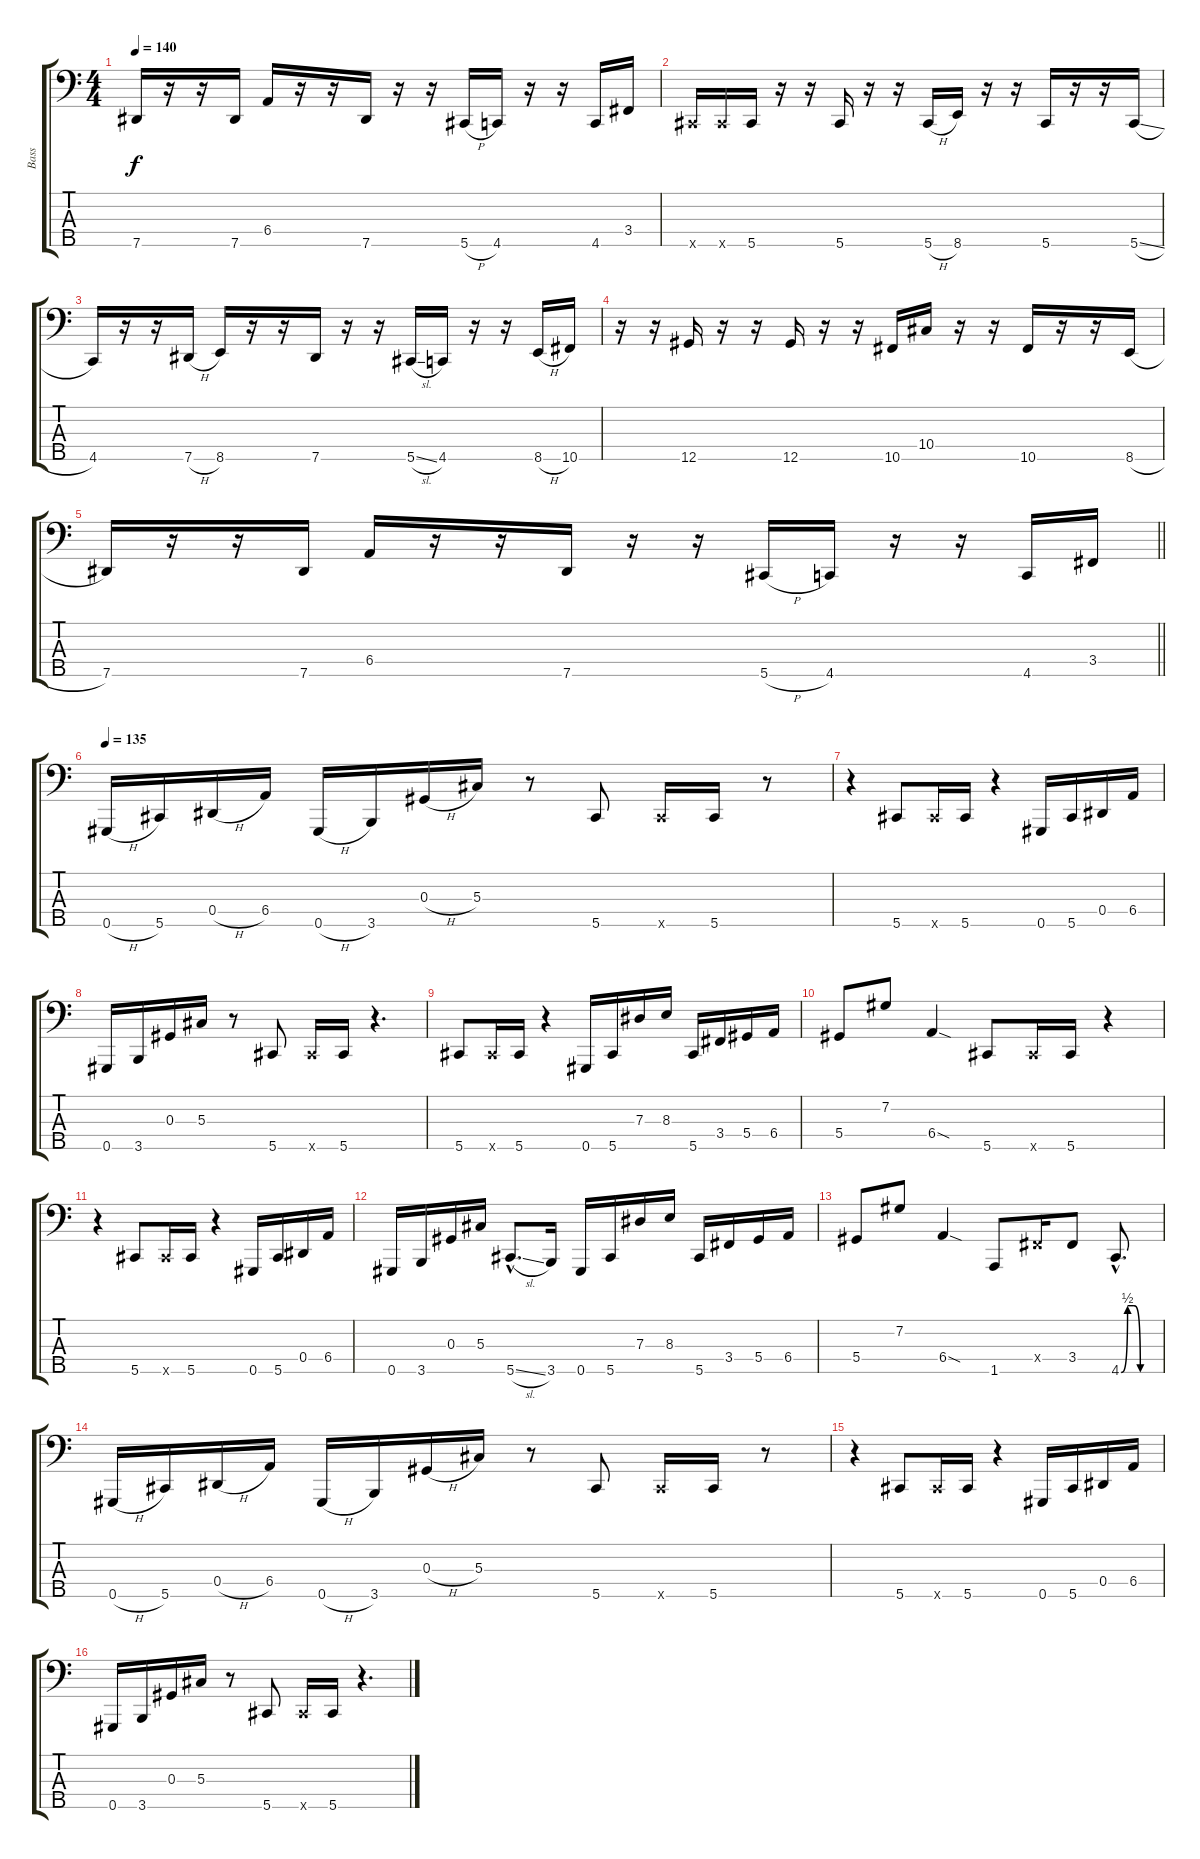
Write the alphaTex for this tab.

\track ("Bass" "Bass") {instrument electricbasspick}
\staff {score tabs}
\tuning (Eb2 Db2 Ab1 Eb1 Ab0) {hide}
\ts (4 4)
\tempo 140
\clef f4
\ks c
7.5.16{dy f} r.16 r.16 7.5.16 6.4.16 r.16 r.16 7.5.16 r.16 r.16 5.5{h}.16 4.5.16 r.16 r.16 4.5.16 3.4.16 |
5.5{x}.16 5.5{x}.16 5.5.16 r.16 r.16 5.5.16 r.16 r.16 5.5{h}.16 8.5.16 r.16 r.16 5.5.16 r.16 r.16 5.5{sl}.16 |
4.5.16 r.16 r.16 7.5{h}.16 8.5.16 r.16 r.16 7.5.16 r.16 r.16 5.5{sl}.16 4.5.16 r.16 r.16 8.5{h}.16 10.5.16 |
r.16 r.16 12.5.16 r.16 r.16 12.5.16 r.16 r.16 10.5.16 10.4.16 r.16 r.16 10.5.16 r.16 r.16 8.5{h}.16 |
\barLineRight lightlight
7.5.16 r.16 r.16 7.5.16 6.4.16 r.16 r.16 7.5.16 r.16 r.16 5.5{h}.16 4.5.16 r.16 r.16 4.5.16 3.4.16 |
\section ("" "")
\tempo 135
0.5{h}.16 5.5.16 0.4{h}.16 6.4.16 0.5{h}.16 3.5.16 0.3{h}.16 5.3.16 r.8 5.5.8 5.5{x}.16 5.5.16 r.8 |
r.4 5.5.8 5.5{x}.16 5.5.16 r.4 0.5.16 5.5.16 0.4.16 6.4.16 |
0.5.16 3.5.16 0.3.16 5.3.16 r.8 5.5.8 5.5{x}.16 5.5.16 r.4{d} |
5.5.8 5.5{x}.16 5.5.16 r.4 0.5.16 5.5.16 7.3.16 8.3.16 5.5.16 3.4.16 5.4.16 6.4.16 |
5.4.8 7.2.8 6.4{sod}.4 5.5.8 5.5{x}.16 5.5.16 r.4 |
r.4 5.5.8 5.5{x}.16 5.5.16 r.4 0.5.16 5.5.16 0.4.16 6.4.16 |
0.5.16 3.5.16 0.3.16 5.3.16 5.5{sl hac}.8{d} 3.5.16 0.5.16 5.5.16 7.3.16 8.3.16 5.5.16 3.4.16 5.4.16 6.4.16 |
5.4.8 7.2.8 6.4{sod}.4 1.5.8 3.4{x}.16 3.4.8 4.5{be (custom 0 0 10 2 20 2 30 0 60 0) hac}.8{d} |
0.5{h}.16 5.5.16 0.4{h}.16 6.4.16 0.5{h}.16 3.5.16 0.3{h}.16 5.3.16 r.8 5.5.8 5.5{x}.16 5.5.16 r.8 |
r.4 5.5.8 5.5{x}.16 5.5.16 r.4 0.5.16 5.5.16 0.4.16 6.4.16 |
0.5.16 3.5.16 0.3.16 5.3.16 r.8 5.5.8 5.5{x}.16 5.5.16 r.4{d}
